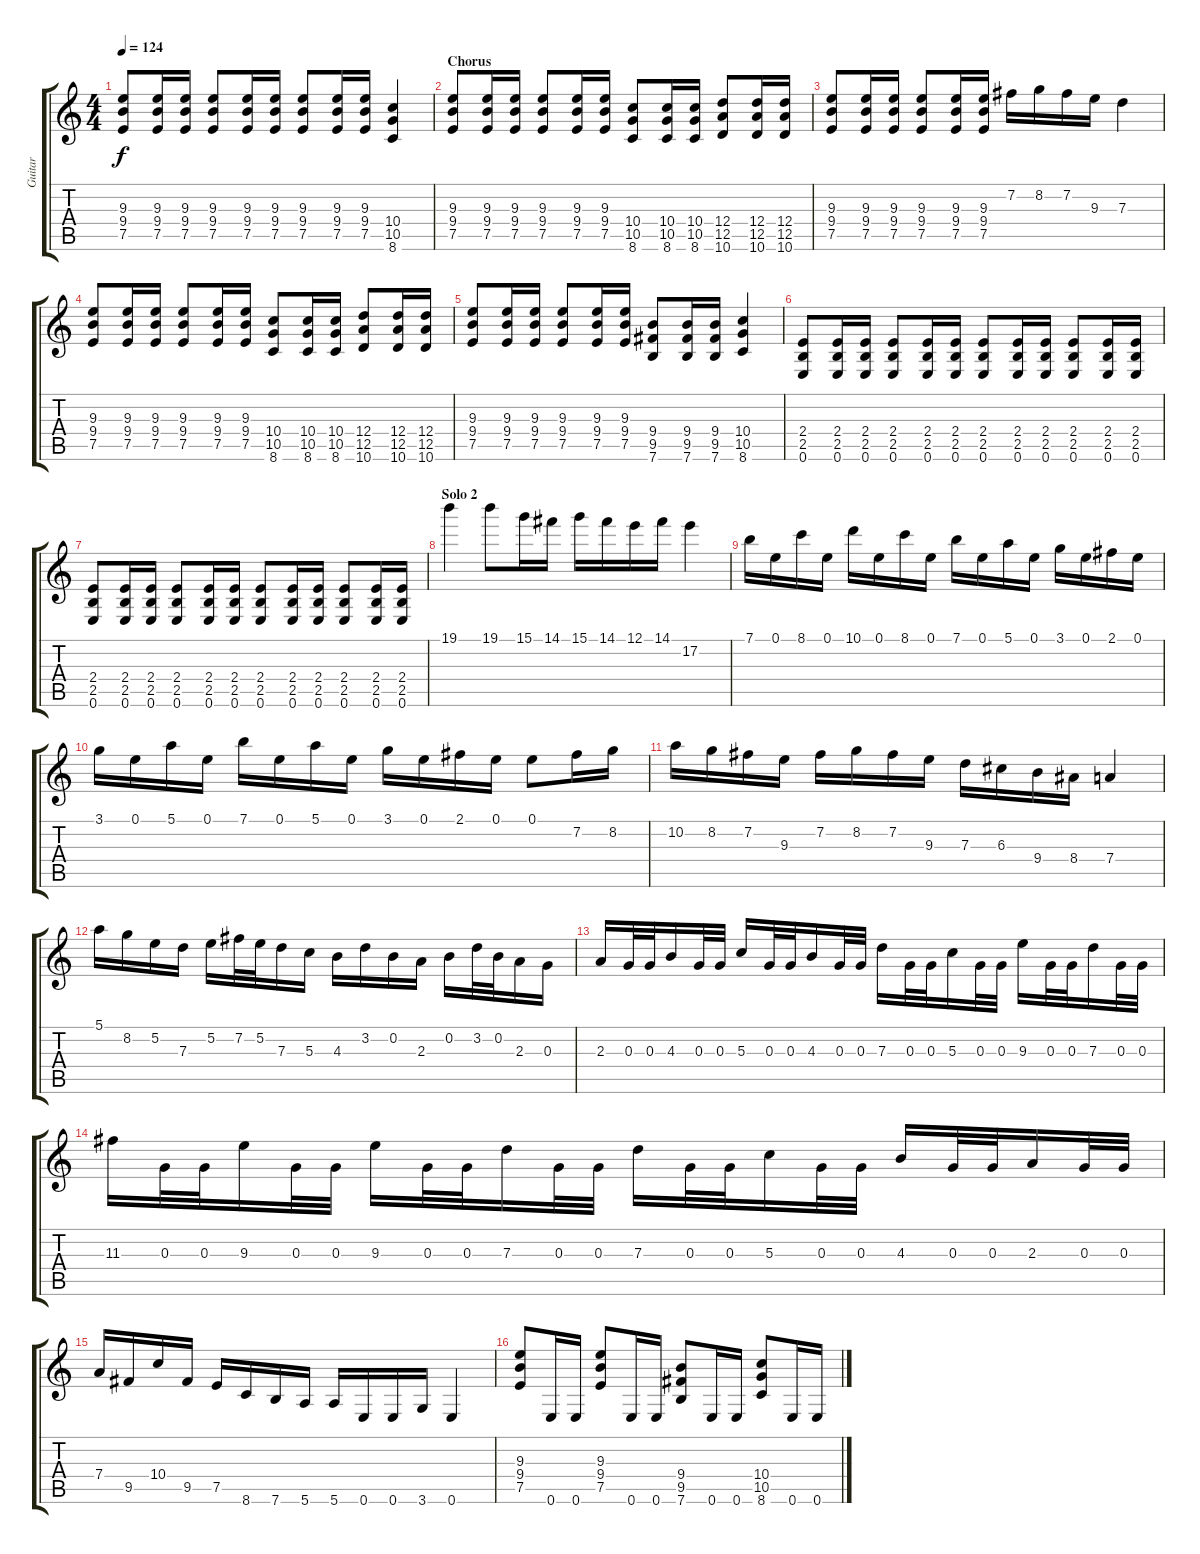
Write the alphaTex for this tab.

\track ("Guitar" "Guitar") {instrument acousticguitarnylon}
\staff {score tabs}
\tuning (E4 B3 G3 D3 A2 E2) {hide}
\ts (4 4)
\tempo 124
\clef g2
\ks c
(9.3 9.4 7.5).8{dy f} (9.3 9.4 7.5).16 (9.3 9.4 7.5).16 (9.3 9.4 7.5).8 (9.3 9.4 7.5).16 (9.3 9.4 7.5).16 (9.3 9.4 7.5).8 (9.3 9.4 7.5).16 (9.3 9.4 7.5).16 (10.4 10.5 8.6).4 |
\section ("" "Chorus")
(9.3 9.4 7.5).8 (9.3 9.4 7.5).16 (9.3 9.4 7.5).16 (9.3 9.4 7.5).8 (9.3 9.4 7.5).16 (9.3 9.4 7.5).16 (10.4 10.5 8.6).8 (10.4 10.5 8.6).16 (10.4 10.5 8.6).16 (12.4 12.5 10.6).8 (12.4 12.5 10.6).16 (12.4 12.5 10.6).16 |
(9.3 9.4 7.5).8 (9.3 9.4 7.5).16 (9.3 9.4 7.5).16 (9.3 9.4 7.5).8 (9.3 9.4 7.5).16 (9.3 9.4 7.5).16 7.2.16 8.2.16 7.2.16 9.3.16 7.3.4 |
(9.3 9.4 7.5).8 (9.3 9.4 7.5).16 (9.3 9.4 7.5).16 (9.3 9.4 7.5).8 (9.3 9.4 7.5).16 (9.3 9.4 7.5).16 (10.4 10.5 8.6).8 (10.4 10.5 8.6).16 (10.4 10.5 8.6).16 (12.4 12.5 10.6).8 (12.4 12.5 10.6).16 (12.4 12.5 10.6).16 |
(9.3 9.4 7.5).8 (9.3 9.4 7.5).16 (9.3 9.4 7.5).16 (9.3 9.4 7.5).8 (9.3 9.4 7.5).16 (9.3 9.4 7.5).16 (9.4 9.5 7.6).8 (9.4 9.5 7.6).16 (9.4 9.5 7.6).16 (10.4 10.5 8.6).4 |
\section ("" "")
(2.4 2.5 0.6).8 (2.4 2.5 0.6).16 (2.4 2.5 0.6).16 (2.4 2.5 0.6).8 (2.4 2.5 0.6).16 (2.4 2.5 0.6).16 (2.4 2.5 0.6).8 (2.4 2.5 0.6).16 (2.4 2.5 0.6).16 (2.4 2.5 0.6).8 (2.4 2.5 0.6).16 (2.4 2.5 0.6).16 |
(2.4 2.5 0.6).8 (2.4 2.5 0.6).16 (2.4 2.5 0.6).16 (2.4 2.5 0.6).8 (2.4 2.5 0.6).16 (2.4 2.5 0.6).16 (2.4 2.5 0.6).8 (2.4 2.5 0.6).16 (2.4 2.5 0.6).16 (2.4 2.5 0.6).8 (2.4 2.5 0.6).16 (2.4 2.5 0.6).16 |
\section ("" "Solo 2")
19.1.4 19.1.8 15.1.16 14.1.16 15.1.16 14.1.16 12.1.16 14.1.16 17.2.4 |
7.1.16 0.1.16 8.1.16 0.1.16 10.1.16 0.1.16 8.1.16 0.1.16 7.1.16 0.1.16 5.1.16 0.1.16 3.1.16 0.1.16 2.1.16 0.1.16 |
3.1.16 0.1.16 5.1.16 0.1.16 7.1.16 0.1.16 5.1.16 0.1.16 3.1.16 0.1.16 2.1.16 0.1.16 0.1.8 7.2.16 8.2.16 |
10.2.16 8.2.16 7.2.16 9.3.16 7.2.16 8.2.16 7.2.16 9.3.16 7.3.16 6.3.16 9.4.16 8.4.16 7.4.4 |
5.1.16 8.2.16 5.2.16 7.3.16 5.2.16 7.2.32 5.2.32 7.3.16 5.3.16 4.3.16 3.2.16 0.2.16 2.3.16 0.2.16 3.2.32 0.2.32 2.3.16 0.3.16 |
2.3.16 0.3.32 0.3.32 4.3.16 0.3.32 0.3.32 5.3.16 0.3.32 0.3.32 4.3.16 0.3.32 0.3.32 7.3.16 0.3.32 0.3.32 5.3.16 0.3.32 0.3.32 9.3.16 0.3.32 0.3.32 7.3.16 0.3.32 0.3.32 |
11.3.16 0.3.32 0.3.32 9.3.16 0.3.32 0.3.32 9.3.16 0.3.32 0.3.32 7.3.16 0.3.32 0.3.32 7.3.16 0.3.32 0.3.32 5.3.16 0.3.32 0.3.32 4.3.16 0.3.32 0.3.32 2.3.16 0.3.32 0.3.32 |
7.4.16 9.5.16 10.4.16 9.5.16 7.5.16 8.6.16 7.6.16 5.6.16 5.6.16 0.6.16 0.6.16 3.6.16 0.6.4 |
(9.3 9.4 7.5).8 0.6.16 0.6.16 (9.3 9.4 7.5).8 0.6.16 0.6.16 (9.4 9.5 7.6).8 0.6.16 0.6.16 (10.4 10.5 8.6).8 0.6.16 0.6.16
